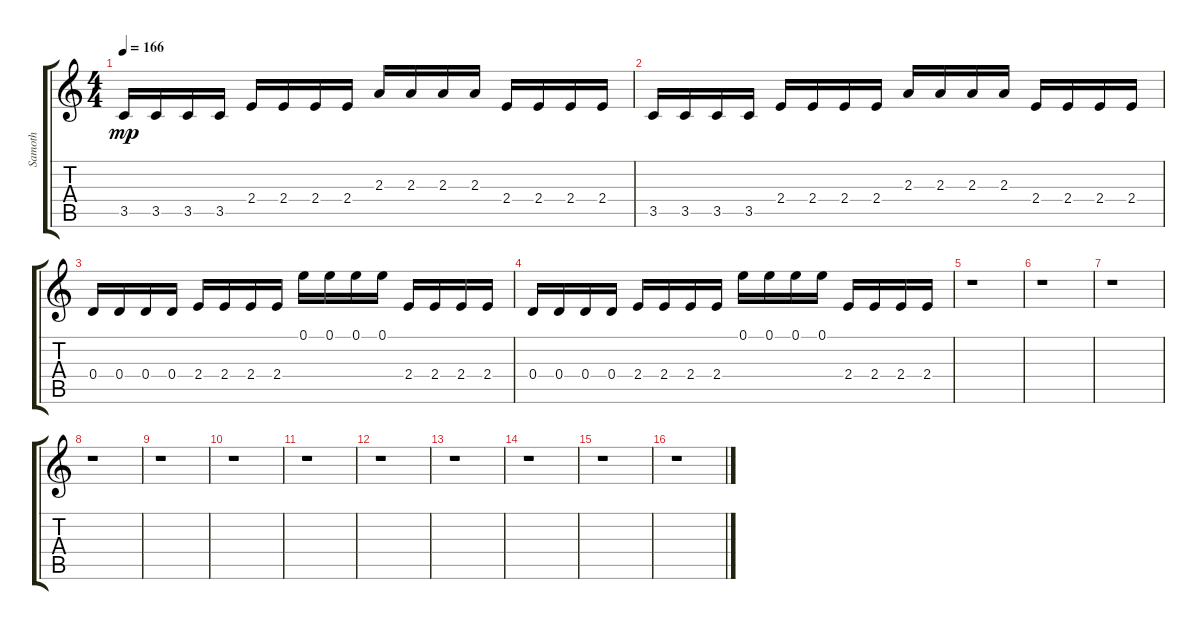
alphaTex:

\track ("Samoth" "Samoth") {instrument distortionguitar}
\staff {score tabs}
\tuning (E4 B3 G3 D3 A2 E2) {hide}
\ts (4 4)
\tempo 166
\clef g2
\ks c
3.5.16{dy mp} 3.5.16 3.5.16 3.5.16 2.4.16 2.4.16 2.4.16 2.4.16 2.3.16 2.3.16 2.3.16 2.3.16 2.4.16 2.4.16 2.4.16 2.4.16 |
3.5.16 3.5.16 3.5.16 3.5.16 2.4.16 2.4.16 2.4.16 2.4.16 2.3.16 2.3.16 2.3.16 2.3.16 2.4.16 2.4.16 2.4.16 2.4.16 |
0.4.16 0.4.16 0.4.16 0.4.16 2.4.16 2.4.16 2.4.16 2.4.16 0.1.16 0.1.16 0.1.16 0.1.16 2.4.16 2.4.16 2.4.16 2.4.16 |
0.4.16 0.4.16 0.4.16 0.4.16 2.4.16 2.4.16 2.4.16 2.4.16 0.1.16 0.1.16 0.1.16 0.1.16 2.4.16 2.4.16 2.4.16 2.4.16 |
r.1 |
r.1 |
r.1 |
r.1 |
r.1 |
r.1 |
r.1 |
r.1 |
r.1 |
r.1 |
r.1 |
r.1
